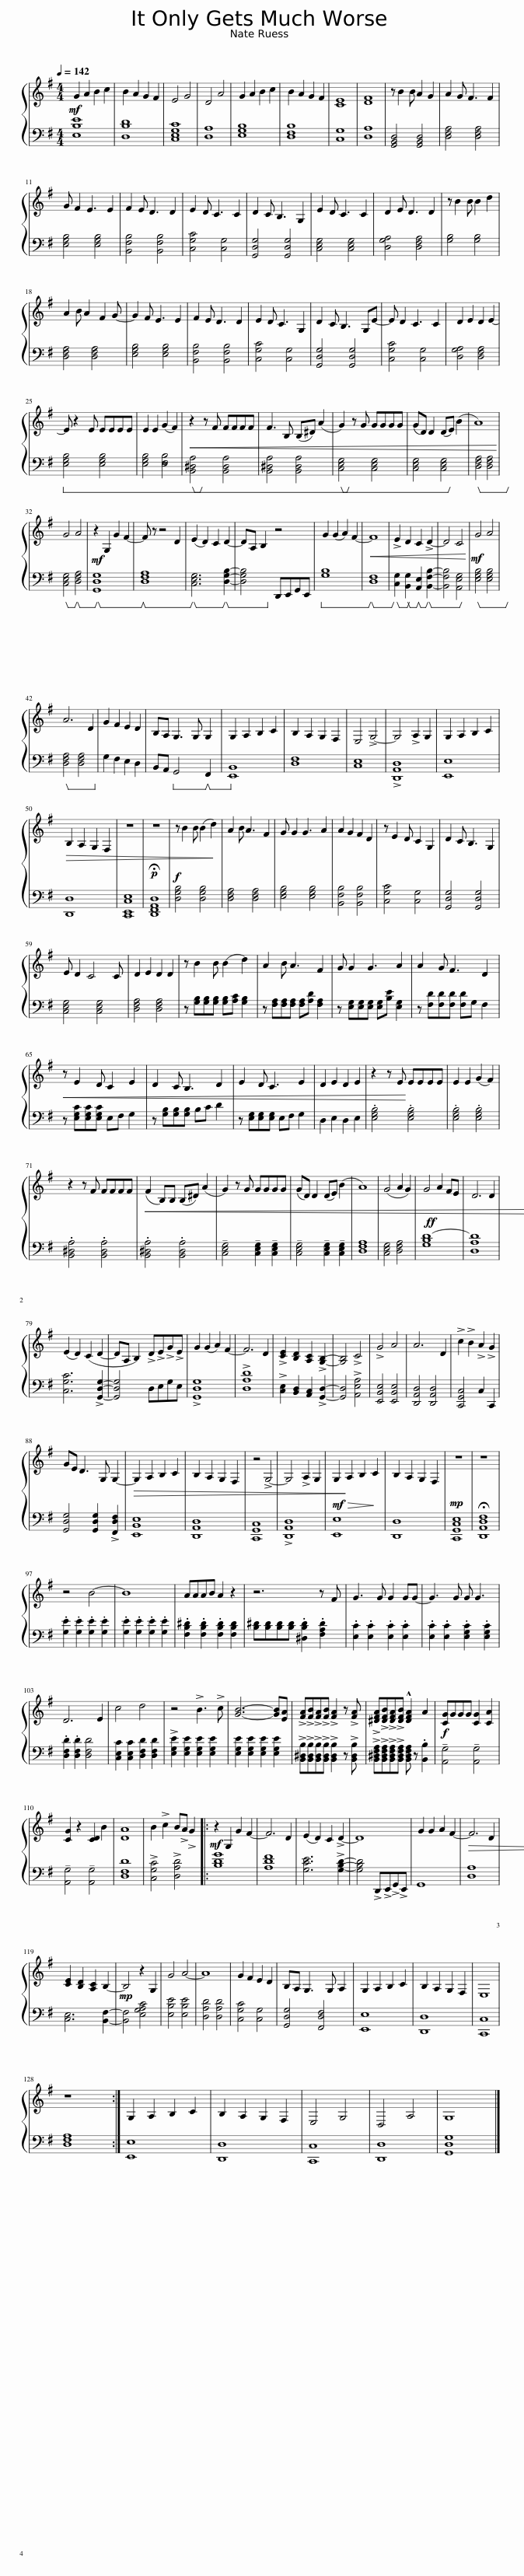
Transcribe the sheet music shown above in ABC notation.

X:1
%%score { 1 | 2 }
L:1/8
Q:1/4=142
M:4/4
I:linebreak $
K:G
V:1 treble
V:2 bass
V:1
 G2 A2 B2 c2 | B2 A2 G2 F2 | E4 G4 | D4 A4 | G2 A2 B2 c2 | %5
 B2 A2 G2 F2 | [CE]8 | [DF]8 | z B2 B A2 G2 | A2 G F3 F2 |$ %10
 G F2 E3 E2 | F2 E D3 D2 | E2 D C3 C2 | D2 C B,3 G,2 | E2 D C3 C2 | %15
 D2 E D3 D2 | z B2 B B2 d2 |$ A2 B A2 F2 G- | G2 F E3 E2 | F2 E D3 D2 | %20
 E2 D C3 G,2 | D2 C B,3 G,E- | E D2 C3 C2 | D2 E2 D2 E2- |$ E z2 E EEEE | %25
 E2 E2 (G2 F2) |!<(! z2!<)! z F FFFF | F3 B, (B,^D) (A2 | G2) z G GGGG | (GD) D2 (DE) (B2 | %30
 A8) |$ G4 A4 | z2 G,2 G2 F2- | F z z4 D2 | (E2 D2) C2 D2- | %35
 DA, B,2 z4 | G2 (G2 A2) F2- |!<(! F8!<)! | !>!E2 D2 C2 !>!D2- | D4 C4 | %40
 G4 A4 |$ A6 D2 | G2 F2 E2 D2 | B,A, G,3 G, G,2 | G,2 A,2 B,2 C2 | %45
 B,2 A,2 G,2 F,2 | E,4 !>!G,4- | G,4 !>!A,2 G,2 | G,2 A,2 B,2 C2 |$!>(! B,2!>)! A,2 G,2 F,2 | %50
 z8 | z8 | z B2 B (B2 d2) | A2 B A3 F2 | G G2 G3 A2 | %55
 A2 G2 F2 D2 | z E2 D C2 G,2 | D2 C B,3 G,2 |$ E D2 C4 C | D2 E2 D2 D2 | %60
 z B2 B (B2 d2) | A2 B A3 F2 | G G2 G3 A2 | A2 G F3 D2 |$!<(! z!<)! E2 D C2 E2 | %65
 D2 C B,3 D2 | E2 D C3 E2 | D2 E2 D2 E2 | z2 z E EEEE | E2 E2 (G2 F2) |$ %70
 z2 z F FFFF |!<(! (F2!<)! B,)B, (B,^D) (A2 | G2) z G GGGG | (GD) D2 (DE) (B2 | A8) | %75
 (G4 A2 G2) | G4 A2 FE | D6 D2 |$ (E2 D2) (C2 D2- | DA, B,2) !>!D!>!E!>!G!>!E | %80
 G2 (G2 A2) F2- | F6 D2 | !>![CE]2 [B,D]2 [A,C]2 !>![G,B,]2- | [G,B,]4 !>!C4 | !>!G4 A4 | %85
 A6 D2 | !>!c2 !>!B2 !>!A2 !>!G2 |$ GE D3 G, G,2- | G,2 A,2 B,2 C2 | B,2 A,2 G,2 F,2 | %90
 z4 !>!G,4- | G,4 !>!A,2 G,2 | G,2 A,2 B,2 C2 | B,2 A,2 G,2 F,2 | z8 | %95
 z8 |$ z4 B4- | B8 | AAAB A2 z2 | z6 z F | %100
 G3 G G2 GG- | G3 G G G3 |$ D6 E2 | c4 d4 | z4 !>!B3 !>!c | %105
 [GB]6- [GB][EA] | !>![FA]!>![FB]!>![FA]!>![FB] !>![FA]2 z !>![FA] | !>![^DFA]!>![DFB]!>![DFA]!>![DFB] !^![DFA]2 A2 |!f! [CG]GGG [CG]2 [CA]2 |$ [CG]2 z2 [CD]2 B2 | %110
 [DA]8 | B2 !>!c2 B!>!A !>!G2 |:!mf! z2 G,2 G2 F2- | F6 D2 | (E2 D2) C2 !>!D2- | %115
 D8 | G2 G2 A2 F2- |!>(! F6 D2!>)! |$ [CE]2 [B,D]2 [A,C]2 B,2- |!mp! B,4 z2 G,2 | %120
 G4 A4- | A8 | G2 F2 E2 D2 | B,A, G,3 G, A,2 | G,2 A,2 B,2 C2 | %125
 B,2 A,2 G,2 F,2 | E,8 |$ z8 :| G,2 A,2 B,2 C2 | B,2 A,2 G,2 F,2 | %130
 E,4 G,4 | D,4 A,4 | G,8 |] %133
V:2
!mf! [E,B,E]8 | [D,B,D]8 | [C,E,G,C]8 | [D,A,]8 | [E,G,B,]8 | %5
 [D,F,B,]8 | [C,G,]8 | [D,A,]8 | [G,,B,,D,]4 [G,,B,,D,]4 | [D,F,A,]4 [D,F,A,]4 |$ %10
 [E,G,B,]4 [E,G,B,]4 | [B,,F,B,]4 [B,,F,B,]4 | [C,G,C]4 [C,G,]4 | [G,,D,G,]4 [G,,D,G,]4 | [C,E,G,]4 [C,E,G,]4 | %15
 [D,G,A,]4 [D,F,A,]4 | [G,B,]4 [G,B,]4 |$ [D,F,A,]4 [D,F,A,]4 | [E,G,B,]4 [E,G,B,]4 | [B,,F,B,]4 [B,,F,B,]4 | %20
 [C,G,C]4 [C,G,]4 | [G,,D,G,]4 [G,,D,G,]4 | [C,G,C]4 [C,G,]4 | [D,G,A,]4 [D,F,A,]4 |$!ped! [E,G,B,]4 [E,G,B,]4!ped-up! | %25
 [E,G,B,]4 [E,G,B,]4 |!ped! [B,,^D,A,]4 [B,,D,A,]4!ped-up! | [B,,^D,A,]4 [B,,D,A,]4 |!ped! [C,E,G,]4 [C,E,G,]4!ped-up! | [C,E,G,]4 [C,E,G,]4 | %30
!ped! [D,F,A,]4 [D,F,A,]4!ped-up! |$!ped! [C,E,G,]4!ped! [D,F,A,]4!ped-up! |!mf!!ped! [G,,D,G,]8!ped-up! |!ped! [D,F,A,]8!ped-up! |!ped! [C,E,G,]6!ped! [D,G,B,]2-!ped-up! | %35
 [D,G,B,]4 D,,E,,G,,E,, |!ped! [G,B,]8!ped-up! |!ped! [D,F,]8!ped-up! |!ped! [C,G,]2!ped! [B,,G,]2!ped! [A,,E,]2!ped! [B,,F,B,]2-!ped-up! | [B,,F,B,]4 [A,,E,G,]4 | %40
!mf!!ped! [E,G,B,]4 [E,G,B,]4!ped-up! |$!ped! [D,F,A,]4 [D,F,A,]4!ped-up! | G,2 F,2 E,2 D,2 | B,,A,,!ped! G,,4!ped! F,,2!ped-up! | [E,,B,,]8 | %45
 [D,F,]8 | [C,E,]8 | !>![D,,A,,D,]8 | [E,,E,]8 |$ [D,,D,]8 | %50
 [C,,E,,C,E,]8 |!p! !fermata![D,,F,,A,,D,]8 |!f! [D,G,B,]4 [D,G,B,]4 | [D,F,A,]4 [D,F,A,]4 | [E,G,B,]4 [E,G,B,]4 | %55
 [B,,F,B,]4 [B,,F,B,]4 | [C,G,C]4 [C,G,]4 | [G,,D,G,]4 [G,,D,G,]4 |$ [C,E,G,]4 [C,E,G,]4 | [D,F,A,]4 [D,F,A,]4 | %60
 z [G,B,][G,B,][G,B,] [G,B,][A,C] [G,B,]2 | z [F,A,][F,A,][F,A,] [F,A,][A,D] [F,A,]2 | z [E,G,][E,G,][E,G,] [E,G,][B,E] [E,G,]2 | z [F,D][F,D][F,D] [F,D]G, F,2 |$ z [E,G,C][E,G,C][E,G,C] E,F, G,2 | %65
 z [G,B,][G,B,][G,B,] B,C D2 | z [E,G,][E,G,][E,G,] E,F, G,2 | D,2 E,2 D,2 E,2 | .[E,G,B,]4 .[E,G,B,]4 | .[E,G,B,]4 .[E,G,B,]4 |$ %70
 .[B,,^D,A,]4 .[B,,D,A,]4 | .[B,,^D,A,]4 .[B,,D,A,]4 | !tenuto![C,E,G,]4 !tenuto![C,E,G,]2 !tenuto![C,E,G,]2 | !tenuto![C,E,G,]4 !tenuto![C,E,G,]2 !tenuto![C,E,G,]2 | [D,F,A,]8 | %75
 [C,E,G,]4 [D,F,A,]4 |!ff! [G,B,D-]8 | [D,A,D]8 |$ [C,G,C]6 !>![G,,D,G,]2- | [G,,D,G,]4 D,E,G,E, | %80
 !>![G,,D,G,]8 | !>![D,A,D]8 | !>![C,E,]2 [B,,D,]2 [A,,C,]2 !>![G,,D,]2- | [G,,D,]4 !>![A,,E,A,]4 | [E,,B,,E,]4 [E,,B,,E,]4 | %85
 [D,,A,,D,]4 [D,,A,,D,]4 | [C,,G,,C,]4 C,2 C,,2 |$ [G,,D,G,]4 [G,,D,G,]2 !>![F,,D,F,]2 |!>(! [E,,B,,E,]8!>)! | [D,,A,,D,]8 | %90
 [C,,G,,C,]8 | !>![D,,A,,D,]8 |!mf!!>(! [E,,E,]8!>)! | [D,,D,]8 |!mp! [C,,G,,C,E,]8 | %95
 !fermata![D,,A,,D,F,]8 |$ .[G,E]2 .[G,E]2 .[G,E]2 .[G,E]2 | .[G,E]2 .[G,E]2 .[G,E]2 .[G,E]2 | .[F,B,^D]2 .[F,B,D]2 .[F,B,D]2 [F,B,D]2 | [B,^D][B,D][B,D][B,D] .[^D,B,D]2 .[F,A,D]2 | %100
 .[E,C]2 .[E,C]2 .[E,C]2 .[E,C]2 | .[E,C]2 .[E,C]2 .[E,G,C]2 .[E,G,C]2 |$ .[D,F,D]2 .[D,F,D]2 [D,F,D]4 | [C,E,C]2 [C,E,C]2 [D,F,D]2 [D,F,D]2 | !>![E,G,E]2 [E,G,E]2 [E,G,E]2 [E,G,E]2 | %105
 [E,G,E]2 [E,G,E]2 [E,G,E]2 [E,G,E]2 | !>![B,,^D,B,]!>![B,,D,B,]!>![B,,D,B,]!>![B,,D,B,] !>![B,,D,B,]2 z !>![B,,D,B,] | !>![B,,^D,F,A,]!>![B,,D,F,A,]!>![B,,D,F,A,]!>![B,,D,F,A,] [B,,D,F,A,] z .[B,,B,]2 | !tenuto![A,,G,]4 !tenuto![A,,G,]4 |$ !tenuto![A,,G,]4 !tenuto![A,,G,]4 | %110
 [D,F,D]8 | !>![C,G,C]4 !>![D,A,D]4 |: [B,DG]8 | [A,DF]8 | [G,CE]6 !>![G,B,D]2- | %115
 [G,B,D]4 !>!D,,!>!E,,!>!G,,!>!E,, | G,,8 | [D,A,]8 |$ [C,E,]6 [B,,F,]2- | [B,,F,]4 [E,G,A,C]4 | %120
 [E,B,E]4 [E,B,E]4 | [D,A,D]4 [D,A,D]4 | [C,G,C]4 [C,G,]4 | [G,,D,G,]4 [F,,D,F,]4 | [E,,E,]8 | %125
 [D,,D,]8 | [C,,C,]8 |$ [D,F,A,]8 :| [E,,E,]8 | [D,,D,]8 | %130
 [C,,C,]8 | [D,,D,]8 | [G,,D,G,]8 |] %133
